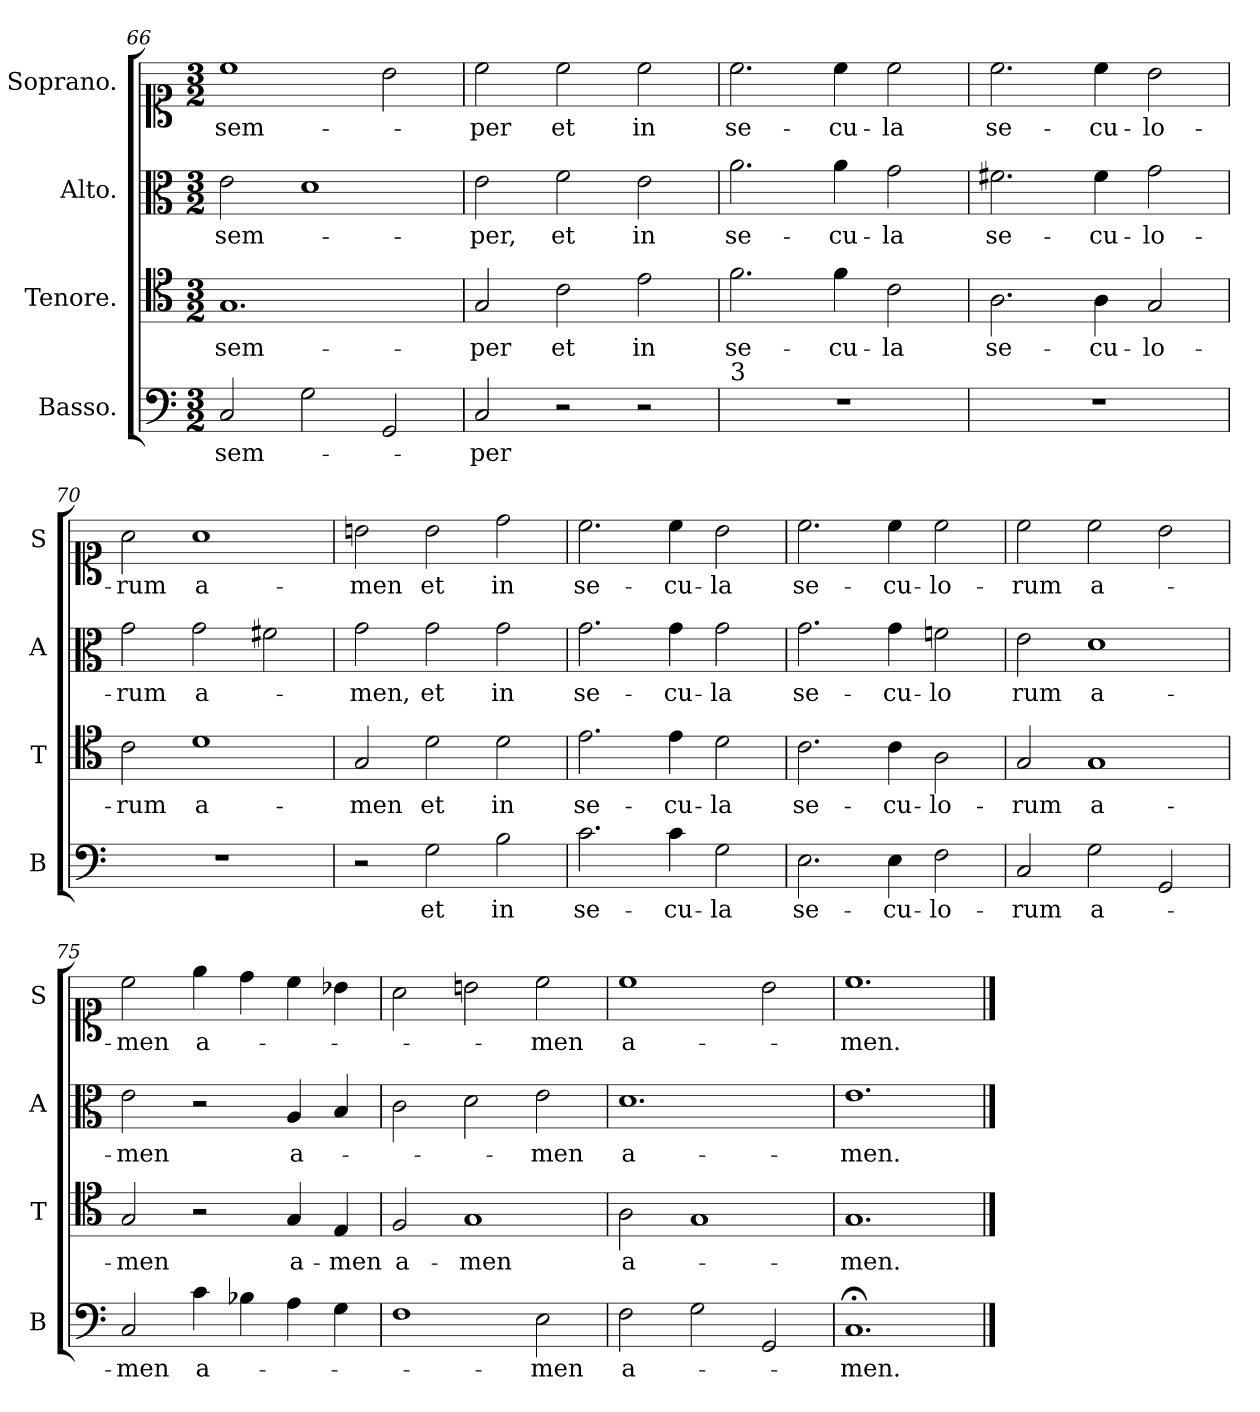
**kern	**text	**kern	**text	**kern	**text	**kern	**text
*part4	*part4	*part3	*part3	*part2	*part2	*part1	*part1
*staff4	*staff4	*staff3	*staff3	*staff2	*staff2	*staff1	*staff1
*I"Basso.	*	*I"Tenore.	*	*I"Alto.	*	*I"Soprano.	*
*I'B	*	*I'T	*	*I'A	*	*I'S	*
*clefF4	*	*clefC4	*	*clefC3	*	*clefC1	*
*k[]	*	*k[]	*	*k[]	*	*k[]	*
*C:	*	*C:	*	*C:	*	*C:	*
*M3/2	*	*M3/2	*	*M3/2	*	*M3/2	*
=66	=66	=66	=66	=66	=66	=66	=66
2C/	sem-	1.G	sem-	2e\	sem-	1cc	sem-
2G\	.	.	.	1d	.	.	.
2GG/	.	.	.	.	.	2b\	.
=67	=67	=67	=67	=67	=67	=67	=67
2C/	-per	2G/	-per	2e\	-per,	2cc\	-per
2r	.	2c\	et	2f\	et	2cc\	et
2r	.	2e\	in	2e\	in	2cc\	in
=68	=68	=68	=68	=68	=68	=68	=68
!LO:TX:a:t=3	!	!	!	!	!	!	!
1.r	.	2.f\	se-	2.a\	se-	2.cc\	se-
.	.	4f\	-cu-	4a\	-cu-	4cc\	-cu-
.	.	2c\	-la	2g\	-la	2cc\	-la
=69	=69	=69	=69	=69	=69	=69	=69
1.r	.	2.A\	se-	2.f#X\	se-	2.cc\	se-
.	.	4A\	-cu-	4f#\	-cu-	4cc\	-cu-
.	.	2G/	-lo-	2g\	-lo-	2b\	-lo-
=70	=70	=70	=70	=70	=70	=70	=70
1.r	.	2c\	-rum	2g\	-rum	2a\	-rum
.	.	1d	a-	2g\	a-	1a	a-
.	.	.	.	2f#X\	.	.	.
=71	=71	=71	=71	=71	=71	=71	=71
2r	.	2G/	-men	2g\	-men,	2bn\	-men
2G\	et	2d\	et	2g\	et	2b\	et
2B\	in	2d\	in	2g\	in	2dd\	in
=72	=72	=72	=72	=72	=72	=72	=72
2.c\	se-	2.e\	se-	2.g\	se-	2.cc\	se-
4c\	-cu-	4e\	-cu-	4g\	-cu-	4cc\	-cu-
2G\	-la	2d\	-la	2g\	-la	2b\	-la
=73	=73	=73	=73	=73	=73	=73	=73
2.E\	se-	2.c\	se-	2.g\	se-	2.cc\	se-
4E\	-cu-	4c\	-cu-	4g\	-cu-	4cc\	-cu-
2F\	-lo-	2A\	-lo-	2fn\	-lo	2cc\	-lo-
=74	=74	=74	=74	=74	=74	=74	=74
2C/	-rum	2G/	-rum	2e\	-rum	2cc\	-rum
2G\	a-	1G	a-	1d	a-	2cc\	a-
2GG/	.	.	.	.	.	2b\	.
=75	=75	=75	=75	=75	=75	=75	=75
2C/	-men	2G/	-men	2e\	-men	2cc\	-men
4c\	a-	2r	.	2r	.	4ee\	a-
4B-X\	.	.	.	.	.	4dd\	.
4A\	.	4G/	a-	4A/	a-	4cc\	.
4G\	.	4E/	-men	4B/	.	4b-X\	.
=76	=76	=76	=76	=76	=76	=76	=76
1F	.	2F/	a-	2c\	.	2a\	.
.	.	1G	-men	2d\	.	2bn\	.
2E\	men	.	.	2e\	-men	2cc\	-men
=77	=77	=77	=77	=77	=77	=77	=77
2F\	a-	2A\	a-	1.d	a-	1cc	a-
2G\	.	1G	.	.	.	.	.
2GG/	.	.	.	.	.	2b\	.
=78	=78	=78	=78	=78	=78	=78	=78
1.C;<	-men.	1.G	-men.	1.e	-men.	1.cc	-men.
==	==	==	==	==	==	==	==
*-	*-	*-	*-	*-	*-	*-	*-
